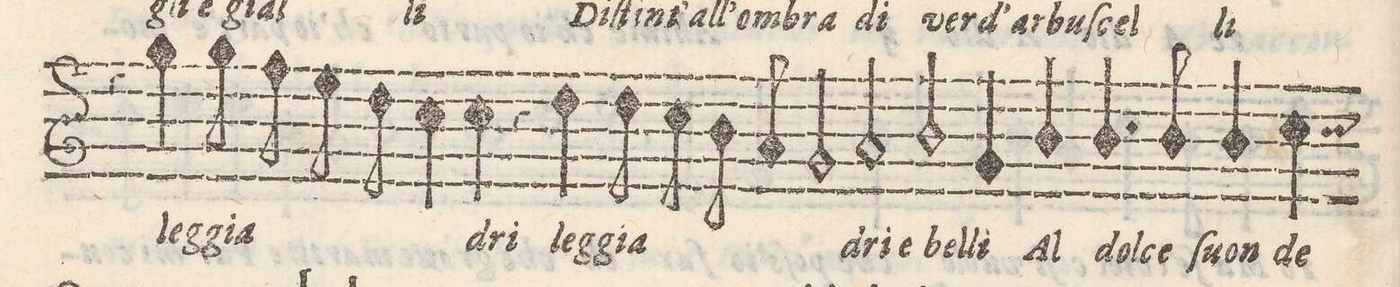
**kern	**text
*I"QUINTO	*
*clefG2	*
*k[]	*
*met(C)	*
*M4/4	*
4gg\	leg-
8gg\	-gia-
8ff\	.
8ee\	.
8dd\	.
=37-	=37-
4cc\	.
4cc\	dri
4r	.
4dd\	leg-
=38-	=38-
8dd\	-gia-
8cc\	.
8b\	.
8a/	.
2g/	.
=39-	=39-
2a/	-dri e
2b/	bel-
=40-	=40-
4g/	li
4b/	Al-
4.b/	-dol-
8b/	-ce
=41-	=41-
4b/	ſuon
4cc\	de
*-	*-
